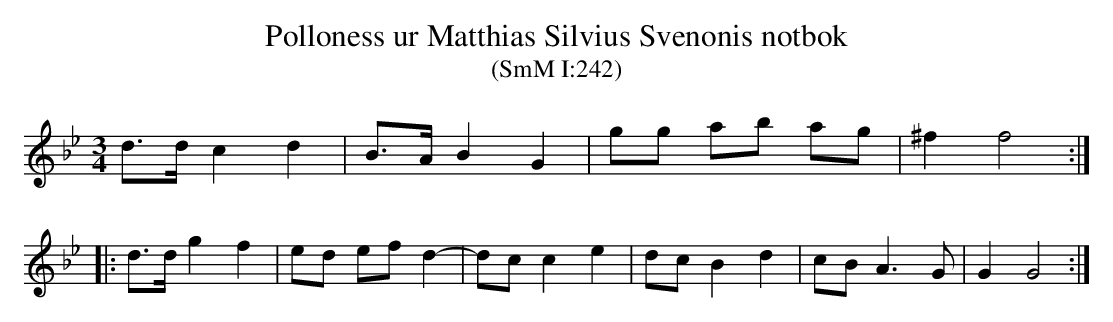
X:1
T:Polloness ur Matthias Silvius Svenonis notbok
T:(SmM I:242)
M:3/4
L:1/8
K:Gm
d>d c2 d2|B>A B2 G2|gg ab ag|^f2 f4:|
|:d>d g2 f2|ed ef d2-|dc c2 e2|dc B2 d2|cB A3 G|G2 G4:|
